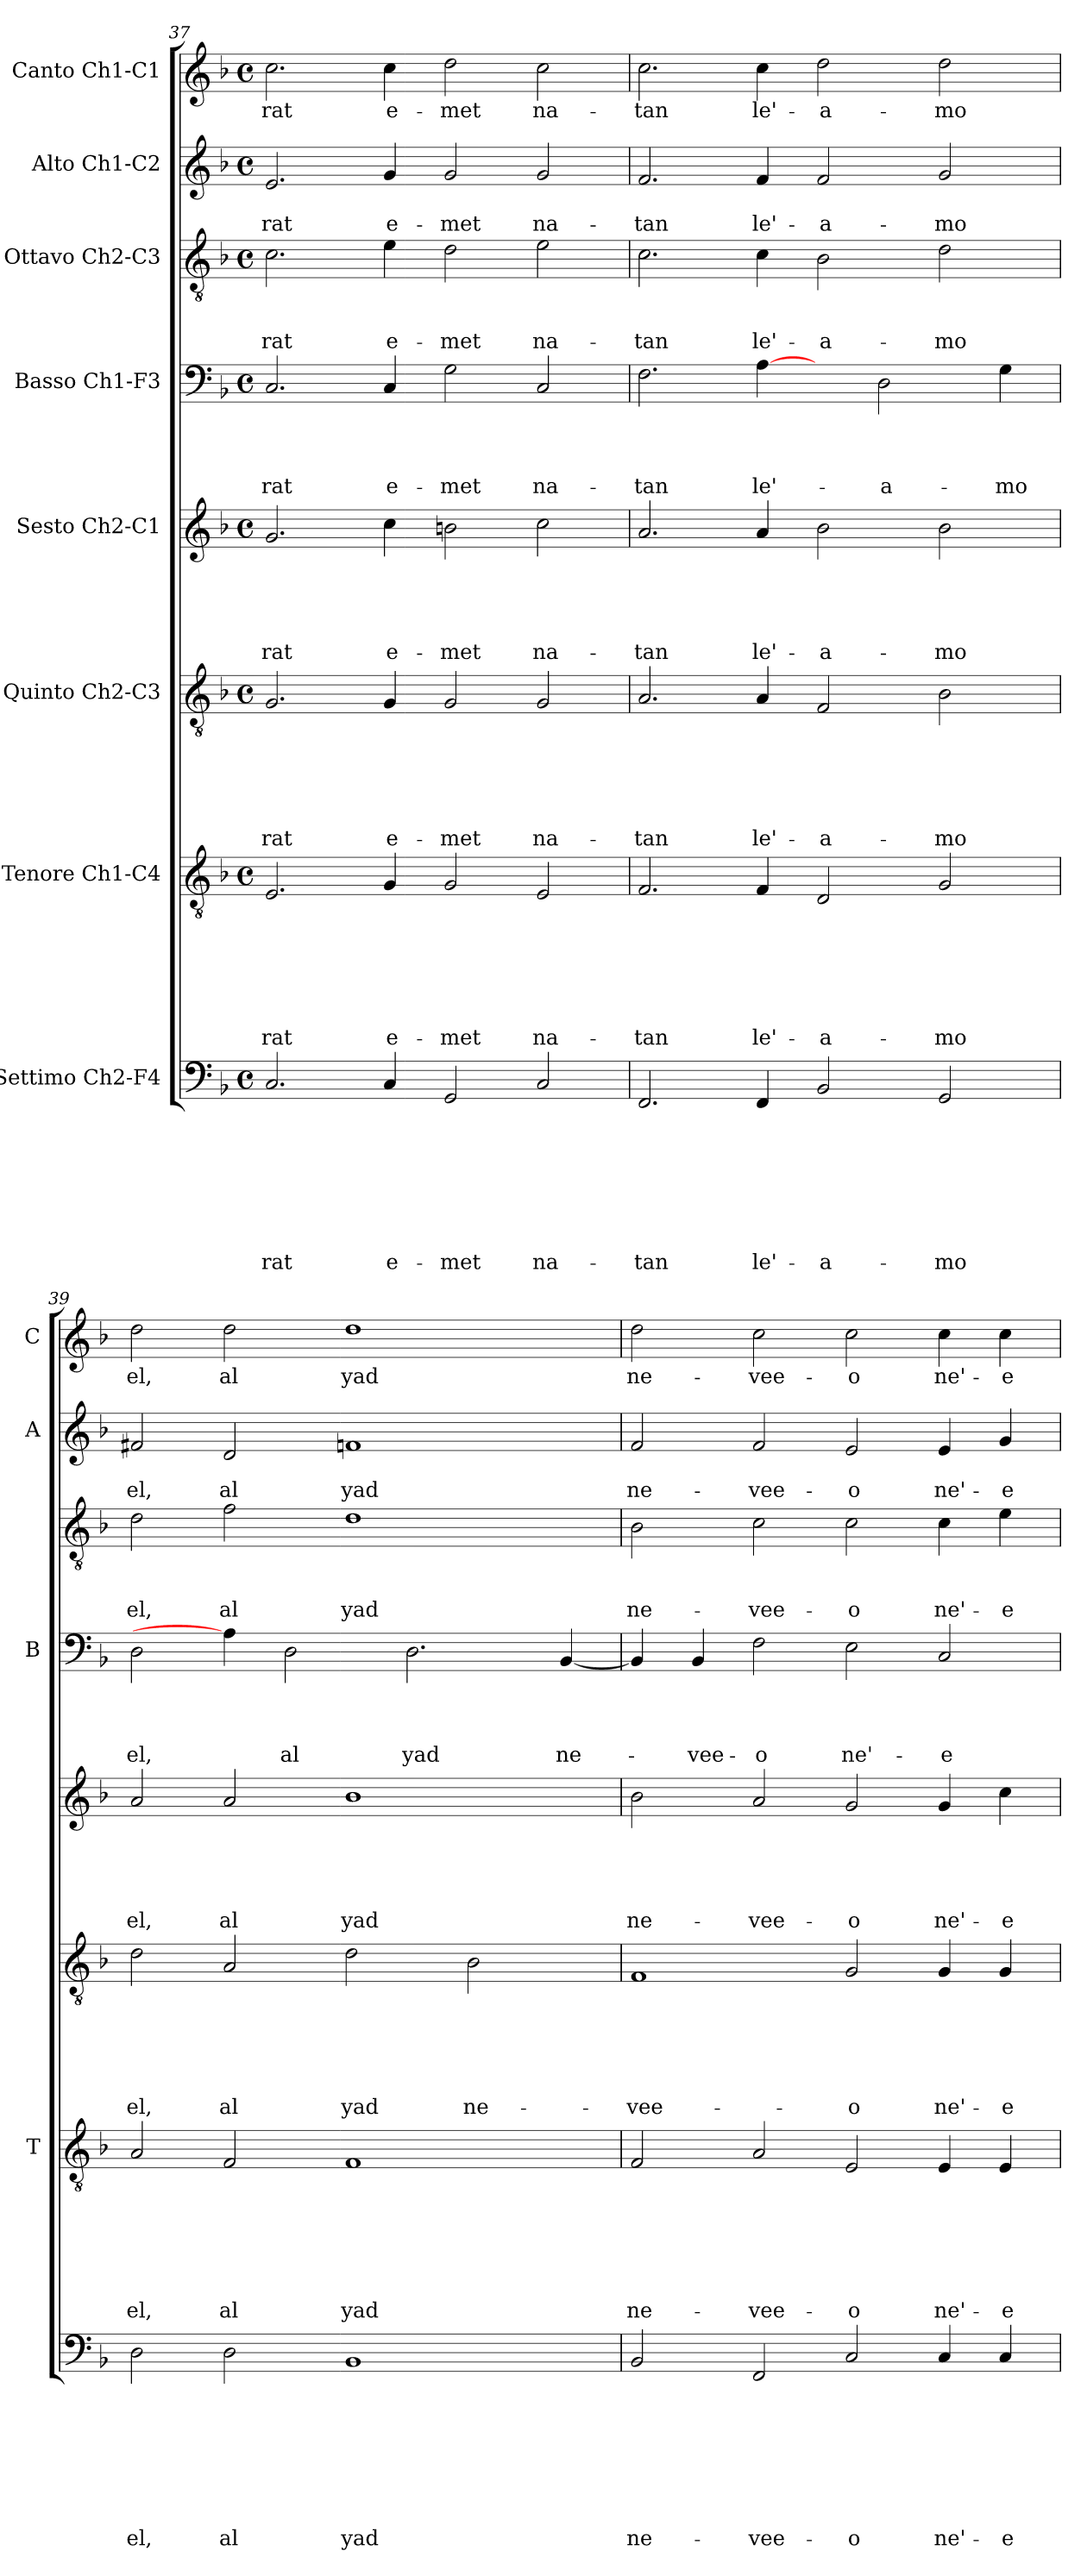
**kern	**text	**text	**text	**text	**text	**text	**text	**text	**kern	**text	**text	**text	**text	**text	**text	**text	**kern	**text	**text	**text	**text	**text	**text	**kern	**text	**text	**text	**text	**text	**kern	**text	**text	**text	**text	**kern	**text	**text	**text	**kern	**text	**text	**kern	**text
*part8	*part8	*part8	*part8	*part8	*part8	*part8	*part8	*part8	*part7	*part7	*part7	*part7	*part7	*part7	*part7	*part7	*part6	*part6	*part6	*part6	*part6	*part6	*part6	*part5	*part5	*part5	*part5	*part5	*part5	*part4	*part4	*part4	*part4	*part4	*part3	*part3	*part3	*part3	*part2	*part2	*part2	*part1	*part1
*staff8	*staff8	*staff8	*staff8	*staff8	*staff8	*staff8	*staff8	*staff8	*staff7	*staff7	*staff7	*staff7	*staff7	*staff7	*staff7	*staff7	*staff6	*staff6	*staff6	*staff6	*staff6	*staff6	*staff6	*staff5	*staff5	*staff5	*staff5	*staff5	*staff5	*staff4	*staff4	*staff4	*staff4	*staff4	*staff3	*staff3	*staff3	*staff3	*staff2	*staff2	*staff2	*staff1	*staff1
*I"Settimo Ch2-F4	*	*	*	*	*	*	*	*	*I"Tenore Ch1-C4	*	*	*	*	*	*	*	*I"Quinto Ch2-C3	*	*	*	*	*	*	*I"Sesto Ch2-C1	*	*	*	*	*	*I"Basso Ch1-F3	*	*	*	*	*I"Ottavo Ch2-C3	*	*	*	*I"Alto Ch1-C2	*	*	*I"Canto Ch1-C1	*
*	*	*	*	*	*	*	*	*	*I'T	*	*	*	*	*	*	*	*	*	*	*	*	*	*	*	*	*	*	*	*	*I'B	*	*	*	*	*	*	*	*	*I'A	*	*	*I'C	*
*clefF4	*	*	*	*	*	*	*	*	*clefGv2	*	*	*	*	*	*	*	*clefGv2	*	*	*	*	*	*	*clefG2	*	*	*	*	*	*clefF4	*	*	*	*	*clefGv2	*	*	*	*clefG2	*	*	*clefG2	*
*k[b-]	*	*	*	*	*	*	*	*	*k[b-]	*	*	*	*	*	*	*	*k[b-]	*	*	*	*	*	*	*k[b-]	*	*	*	*	*	*k[b-]	*	*	*	*	*k[b-]	*	*	*	*k[b-]	*	*	*k[b-]	*
*F:	*	*	*	*	*	*	*	*	*F:	*	*	*	*	*	*	*	*F:	*	*	*	*	*	*	*F:	*	*	*	*	*	*F:	*	*	*	*	*F:	*	*	*	*F:	*	*	*F:	*
*M4/4	*	*	*	*	*	*	*	*	*M4/4	*	*	*	*	*	*	*	*M4/4	*	*	*	*	*	*	*M4/4	*	*	*	*	*	*M4/4	*	*	*	*	*M4/4	*	*	*	*M4/4	*	*	*M4/4	*
*met(c)	*	*	*	*	*	*	*	*	*met(c)	*	*	*	*	*	*	*	*met(c)	*	*	*	*	*	*	*met(c)	*	*	*	*	*	*met(c)	*	*	*	*	*met(c)	*	*	*	*met(c)	*	*	*met(c)	*
=37	=37	=37	=37	=37	=37	=37	=37	=37	=37	=37	=37	=37	=37	=37	=37	=37	=37	=37	=37	=37	=37	=37	=37	=37	=37	=37	=37	=37	=37	=37	=37	=37	=37	=37	=37	=37	=37	=37	=37	=37	=37	=37	=37
!	!	!	!	!	!	!	!	!LO:LY:b	!	!	!	!	!	!	!	!LO:LY:b	!	!	!	!	!	!	!LO:LY:b	!	!	!	!	!	!LO:LY:b	!	!	!	!	!LO:LY:b	!	!	!	!LO:LY:b	!	!	!LO:LY:b	!	!LO:LY:b
2.C/	.	.	.	.	.	.	.	-rat	2.E/	.	.	.	.	.	.	-rat	2.G/	.	.	.	.	.	-rat	2.g/	.	.	.	.	-rat	2.C/	.	.	.	-rat	2.c\	.	.	-rat	2.e/	.	-rat	2.cc\	-rat
!	!	!	!	!	!	!	!	!LO:LY:b	!	!	!	!	!	!	!	!LO:LY:b	!	!	!	!	!	!	!LO:LY:b	!	!	!	!	!	!LO:LY:b	!	!	!	!	!LO:LY:b	!	!	!	!LO:LY:b	!	!	!LO:LY:b	!	!LO:LY:b
4C/	.	.	.	.	.	.	.	e-	4G/	.	.	.	.	.	.	e-	4G/	.	.	.	.	.	e-	4cc\	.	.	.	.	e-	4C/	.	.	.	e-	4e\	.	.	e-	4g/	.	e-	4cc\	e-
!	!	!	!	!	!	!	!	!LO:LY:b	!	!	!	!	!	!	!	!LO:LY:b	!	!	!	!	!	!	!LO:LY:b	!	!	!	!	!	!LO:LY:b	!	!	!	!	!LO:LY:b	!	!	!	!LO:LY:b	!	!	!LO:LY:b	!	!LO:LY:b
2GG/	.	.	.	.	.	.	.	-met	2G/	.	.	.	.	.	.	-met	2G/	.	.	.	.	.	-met	2bn\	.	.	.	.	-met	2G\	.	.	.	-met	2d\	.	.	-met	2g/	.	-met	2dd\	-met
!	!	!	!	!	!	!	!	!LO:LY:b	!	!	!	!	!	!	!	!LO:LY:b	!	!	!	!	!	!	!LO:LY:b	!	!	!	!	!	!LO:LY:b	!	!	!	!	!LO:LY:b	!	!	!	!LO:LY:b	!	!	!LO:LY:b	!	!LO:LY:b
2C/	.	.	.	.	.	.	.	na-	2E/	.	.	.	.	.	.	na-	2G/	.	.	.	.	.	na-	2cc\	.	.	.	.	na-	2C/	.	.	.	na-	2e\	.	.	na-	2g/	.	na-	2cc\	na-
=38	=38	=38	=38	=38	=38	=38	=38	=38	=38	=38	=38	=38	=38	=38	=38	=38	=38	=38	=38	=38	=38	=38	=38	=38	=38	=38	=38	=38	=38	=38	=38	=38	=38	=38	=38	=38	=38	=38	=38	=38	=38	=38	=38
!	!	!	!	!	!	!	!	!LO:LY:b	!	!	!	!	!	!	!	!LO:LY:b	!	!	!	!	!	!	!LO:LY:b	!	!	!	!	!	!LO:LY:b	!	!	!	!	!LO:LY:b	!	!	!	!LO:LY:b	!	!	!LO:LY:b	!	!LO:LY:b
2.FF/	.	.	.	.	.	.	.	-tan	2.F/	.	.	.	.	.	.	-tan	2.A/	.	.	.	.	.	-tan	2.a/	.	.	.	.	-tan	2.F\	.	.	.	-tan	2.c\	.	.	-tan	2.f/	.	-tan	2.cc\	-tan
!	!	!	!	!	!	!	!	!LO:LY:b	!	!	!	!	!	!	!	!LO:LY:b	!	!	!	!	!	!	!LO:LY:b	!	!	!	!	!	!LO:LY:b	!	!	!	!	!LO:LY:b	!	!	!	!LO:LY:b	!	!	!LO:LY:b	!	!LO:LY:b
4FF/	.	.	.	.	.	.	.	le'-	4F/	.	.	.	.	.	.	le'-	4A/	.	.	.	.	.	le'-	4a/	.	.	.	.	le'-	[4A\	.	.	.	le'-	4c\	.	.	le'-	4f/	.	le'-	4cc\	le'-
!	!	!	!	!	!	!	!	!LO:LY:b	!	!	!	!	!	!	!	!LO:LY:b	!	!	!	!	!	!	!LO:LY:b	!	!	!	!	!	!LO:LY:b	!	!	!	!	!	!	!	!	!LO:LY:b	!	!	!LO:LY:b	!	!LO:LY:b
2BB-/	.	.	.	.	.	.	.	-a-	2D/	.	.	.	.	.	.	-a-	2F/	.	.	.	.	.	-a-	2b-\	.	.	.	.	-a-	4ryy	.	.	.	.	2B-\	.	.	-a-	2f/	.	-a-	2dd\	-a-
!	!	!	!	!	!	!	!	!	!	!	!	!	!	!	!	!	!	!	!	!	!	!	!	!	!	!	!	!	!	!	!	!	!	!LO:LY:b	!	!	!	!	!	!	!	!	!
.	.	.	.	.	.	.	.	.	.	.	.	.	.	.	.	.	.	.	.	.	.	.	.	.	.	.	.	.	.	2D\	.	.	.	-a-	.	.	.	.	.	.	.	.	.
!	!	!	!	!	!	!	!	!LO:LY:b	!	!	!	!	!	!	!	!LO:LY:b	!	!	!	!	!	!	!LO:LY:b	!	!	!	!	!	!LO:LY:b	!	!	!	!	!	!	!	!	!LO:LY:b	!	!	!LO:LY:b	!	!LO:LY:b
2GG/	.	.	.	.	.	.	.	-mo	2G/	.	.	.	.	.	.	-mo	2B-\	.	.	.	.	.	-mo	2b-\	.	.	.	.	-mo	.	.	.	.	.	2d\	.	.	-mo	2g/	.	-mo	2dd\	-mo
!	!	!	!	!	!	!	!	!	!	!	!	!	!	!	!	!	!	!	!	!	!	!	!	!	!	!	!	!	!	!	!	!	!	!LO:LY:b	!	!	!	!	!	!	!	!	!
.	.	.	.	.	.	.	.	.	.	.	.	.	.	.	.	.	.	.	.	.	.	.	.	.	.	.	.	.	.	4G\	.	.	.	-mo	.	.	.	.	.	.	.	.	.
=39	=39	=39	=39	=39	=39	=39	=39	=39	=39	=39	=39	=39	=39	=39	=39	=39	=39	=39	=39	=39	=39	=39	=39	=39	=39	=39	=39	=39	=39	=39	=39	=39	=39	=39	=39	=39	=39	=39	=39	=39	=39	=39	=39
!	!	!	!	!	!	!	!	!LO:LY:b	!	!	!	!	!	!	!	!LO:LY:b	!	!	!	!	!	!	!LO:LY:b	!	!	!	!	!	!LO:LY:b	!	!	!	!	!LO:LY:b	!	!	!	!LO:LY:b	!	!	!LO:LY:b	!	!LO:LY:b
2D\	.	.	.	.	.	.	.	el,	2A/	.	.	.	.	.	.	el,	2d\	.	.	.	.	.	el,	2a/	.	.	.	.	el,	2D\	.	.	.	el,	2d\	.	.	el,	2f#X/	.	el,	2dd\	el,
!	!	!	!	!	!	!	!	!LO:LY:b	!	!	!	!	!	!	!	!LO:LY:b	!	!	!	!	!	!	!LO:LY:b	!	!	!	!	!	!LO:LY:b	!	!	!	!	!	!	!	!	!LO:LY:b	!	!	!LO:LY:b	!	!LO:LY:b
2D\	.	.	.	.	.	.	.	al	2F/	.	.	.	.	.	.	al	2A/	.	.	.	.	.	al	2a/	.	.	.	.	al	4A\]	.	.	.	.	2f\	.	.	al	2d/	.	al	2dd\	al
!	!	!	!	!	!	!	!	!	!	!	!	!	!	!	!	!	!	!	!	!	!	!	!	!	!	!	!	!	!	!	!	!	!	!LO:LY:b	!	!	!	!	!	!	!	!	!
.	.	.	.	.	.	.	.	.	.	.	.	.	.	.	.	.	.	.	.	.	.	.	.	.	.	.	.	.	.	2D\	.	.	.	al	.	.	.	.	.	.	.	.	.
!	!	!	!	!	!	!	!	!LO:LY:b	!	!	!	!	!	!	!	!LO:LY:b	!	!	!	!	!	!	!LO:LY:b	!	!	!	!	!	!LO:LY:b	!	!	!	!	!	!	!	!	!LO:LY:b	!	!	!LO:LY:b	!	!LO:LY:b
1BB-	.	.	.	.	.	.	.	yad	1F	.	.	.	.	.	.	yad	2d\	.	.	.	.	.	yad	1b-	.	.	.	.	yad	.	.	.	.	.	1d	.	.	yad	1fn	.	yad	1dd	yad
!	!	!	!	!	!	!	!	!	!	!	!	!	!	!	!	!	!	!	!	!	!	!	!	!	!	!	!	!	!	!	!	!	!	!LO:LY:b	!	!	!	!	!	!	!	!	!
.	.	.	.	.	.	.	.	.	.	.	.	.	.	.	.	.	.	.	.	.	.	.	.	.	.	.	.	.	.	2.D\	.	.	.	yad	.	.	.	.	.	.	.	.	.
!	!	!	!	!	!	!	!	!	!	!	!	!	!	!	!	!	!	!	!	!	!	!	!LO:LY:b	!	!	!	!	!	!	!	!	!	!	!	!	!	!	!	!	!	!	!	!
.	.	.	.	.	.	.	.	.	.	.	.	.	.	.	.	.	2B-\	.	.	.	.	.	ne-	.	.	.	.	.	.	.	.	.	.	.	.	.	.	.	.	.	.	.	.
!	!	!	!	!	!	!	!	!	!	!	!	!	!	!	!	!	!	!	!	!	!	!	!	!	!	!	!	!	!	!	!	!	!	!LO:LY:b	!	!	!	!	!	!	!	!	!
4ryy	.	.	.	.	.	.	.	.	4ryy	.	.	.	.	.	.	.	4ryy	.	.	.	.	.	.	4ryy	.	.	.	.	.	[4BB-/	.	.	.	ne-	4ryy	.	.	.	4ryy	.	.	4ryy	.
=40	=40	=40	=40	=40	=40	=40	=40	=40	=40	=40	=40	=40	=40	=40	=40	=40	=40	=40	=40	=40	=40	=40	=40	=40	=40	=40	=40	=40	=40	=40	=40	=40	=40	=40	=40	=40	=40	=40	=40	=40	=40	=40	=40
!	!	!	!	!	!	!	!	!LO:LY:b	!	!	!	!	!	!	!	!LO:LY:b	!	!	!	!	!	!	!LO:LY:b	!	!	!	!	!	!LO:LY:b	!	!	!	!	!	!	!	!	!LO:LY:b	!	!	!LO:LY:b	!	!LO:LY:b
2BB-/	.	.	.	.	.	.	.	ne-	2F/	.	.	.	.	.	.	ne-	1F	.	.	.	.	.	-vee-	2b-\	.	.	.	.	ne-	4BB-/]	.	.	.	.	2B-\	.	.	ne-	2f/	.	ne-	2dd\	ne-
!	!	!	!	!	!	!	!	!	!	!	!	!	!	!	!	!	!	!	!	!	!	!	!	!	!	!	!	!	!	!	!	!	!	!LO:LY:b	!	!	!	!	!	!	!	!	!
.	.	.	.	.	.	.	.	.	.	.	.	.	.	.	.	.	.	.	.	.	.	.	.	.	.	.	.	.	.	4BB-/	.	.	.	-vee-	.	.	.	.	.	.	.	.	.
!	!	!	!	!	!	!	!	!LO:LY:b	!	!	!	!	!	!	!	!LO:LY:b	!	!	!	!	!	!	!	!	!	!	!	!	!LO:LY:b	!	!	!	!	!LO:LY:b	!	!	!	!LO:LY:b	!	!	!LO:LY:b	!	!LO:LY:b
2FF/	.	.	.	.	.	.	.	-vee-	2A/	.	.	.	.	.	.	-vee-	.	.	.	.	.	.	.	2a/	.	.	.	.	-vee-	2F\	.	.	.	-o	2c\	.	.	-vee-	2f/	.	-vee-	2cc\	-vee-
!	!	!	!	!	!	!	!	!LO:LY:b	!	!	!	!	!	!	!	!LO:LY:b	!	!	!	!	!	!	!LO:LY:b	!	!	!	!	!	!LO:LY:b	!	!	!	!	!LO:LY:b	!	!	!	!LO:LY:b	!	!	!LO:LY:b	!	!LO:LY:b
2C/	.	.	.	.	.	.	.	-o	2E/	.	.	.	.	.	.	-o	2G/	.	.	.	.	.	-o	2g/	.	.	.	.	-o	2E\	.	.	.	ne'-	2c\	.	.	-o	2e/	.	-o	2cc\	-o
!	!	!	!	!	!	!	!	!LO:LY:b	!	!	!	!	!	!	!	!LO:LY:b	!	!	!	!	!	!	!LO:LY:b	!	!	!	!	!	!LO:LY:b	!	!	!	!	!LO:LY:b	!	!	!	!LO:LY:b	!	!	!LO:LY:b	!	!LO:LY:b
4C/	.	.	.	.	.	.	.	ne'-	4E/	.	.	.	.	.	.	ne'-	4G/	.	.	.	.	.	ne'-	4g/	.	.	.	.	ne'-	2C/	.	.	.	-e-	4c\	.	.	ne'-	4e/	.	ne'-	4cc\	ne'-
!	!	!	!	!	!	!	!	!LO:LY:b	!	!	!	!	!	!	!	!LO:LY:b	!	!	!	!	!	!	!LO:LY:b	!	!	!	!	!	!LO:LY:b	!	!	!	!	!	!	!	!	!LO:LY:b	!	!	!LO:LY:b	!	!LO:LY:b
4C/	.	.	.	.	.	.	.	-e-	4E/	.	.	.	.	.	.	-e-	4G/	.	.	.	.	.	-e-	4cc\	.	.	.	.	-e-	.	.	.	.	.	4e\	.	.	-e-	4g/	.	-e-	4cc\	-e-
=	=	=	=	=	=	=	=	=	=	=	=	=	=	=	=	=	=	=	=	=	=	=	=	=	=	=	=	=	=	=	=	=	=	=	=	=	=	=	=	=	=	=	=
*-	*-	*-	*-	*-	*-	*-	*-	*-	*-	*-	*-	*-	*-	*-	*-	*-	*-	*-	*-	*-	*-	*-	*-	*-	*-	*-	*-	*-	*-	*-	*-	*-	*-	*-	*-	*-	*-	*-	*-	*-	*-	*-	*-
